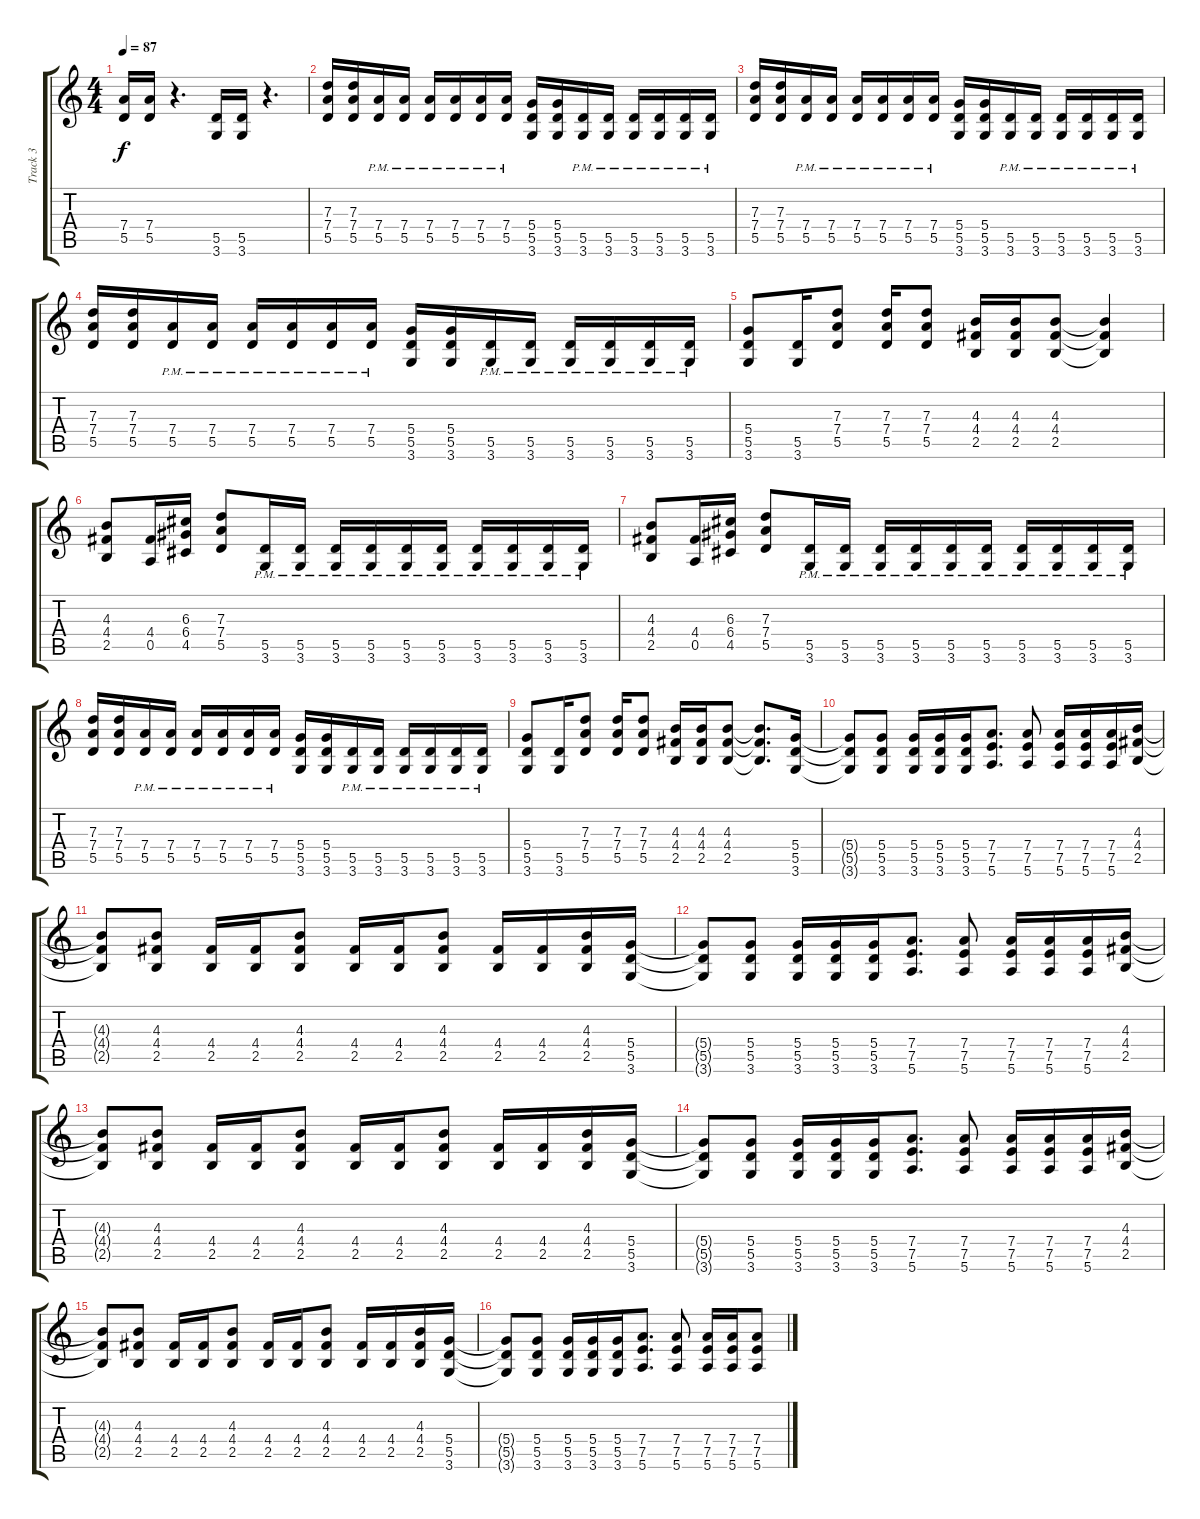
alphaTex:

\track ("Track 3" "Track 3") {instrument distortionguitar}
\staff {score tabs}
\tuning (E4 B3 G3 D3 A2 E2) {hide}
\ts (4 4)
\tempo 87
\clef g2
\ks c
(7.4 5.5).16{dy f} (7.4 5.5).16 r.4{d} (5.5 3.6).16 (5.5 3.6).16 r.4{d} |
(7.3 7.4 5.5).16 (7.3 7.4 5.5).16 (7.4{pm} 5.5{pm}).16 (7.4{pm} 5.5{pm}).16 (7.4{pm} 5.5{pm}).16 (7.4{pm} 5.5{pm}).16 (7.4{pm} 5.5{pm}).16 (7.4{pm} 5.5{pm}).16 (5.4 5.5 3.6).16 (5.4 5.5 3.6).16 (5.5{pm} 3.6{pm}).16 (5.5{pm} 3.6{pm}).16 (5.5{pm} 3.6{pm}).16 (5.5{pm} 3.6{pm}).16 (5.5{pm} 3.6{pm}).16 (5.5{pm} 3.6{pm}).16 |
(7.3 7.4 5.5).16 (7.3 7.4 5.5).16 (7.4{pm} 5.5{pm}).16 (7.4{pm} 5.5{pm}).16 (7.4{pm} 5.5{pm}).16 (7.4{pm} 5.5{pm}).16 (7.4{pm} 5.5{pm}).16 (7.4{pm} 5.5{pm}).16 (5.4 5.5 3.6).16 (5.4 5.5 3.6).16 (5.5{pm} 3.6{pm}).16 (5.5{pm} 3.6{pm}).16 (5.5{pm} 3.6{pm}).16 (5.5{pm} 3.6{pm}).16 (5.5{pm} 3.6{pm}).16 (5.5{pm} 3.6{pm}).16 |
(7.3 7.4 5.5).16 (7.3 7.4 5.5).16 (7.4{pm} 5.5{pm}).16 (7.4{pm} 5.5{pm}).16 (7.4{pm} 5.5{pm}).16 (7.4{pm} 5.5{pm}).16 (7.4{pm} 5.5{pm}).16 (7.4{pm} 5.5{pm}).16 (5.4 5.5 3.6).16 (5.4 5.5 3.6).16 (5.5{pm} 3.6{pm}).16 (5.5{pm} 3.6{pm}).16 (5.5{pm} 3.6{pm}).16 (5.5{pm} 3.6{pm}).16 (5.5{pm} 3.6{pm}).16 (5.5{pm} 3.6{pm}).16 |
(5.4 5.5 3.6).8 (5.5 3.6).16 (7.3 7.4 5.5).8 (7.3 7.4 5.5).16 (7.3 7.4 5.5).8 (4.3 4.4 2.5).16 (4.3 4.4 2.5).16 (4.3 4.4 2.5).8 (4.3{t} 4.4{t} 2.5{t}).4 |
(4.3 4.4 2.5).8 (4.4 0.5).16 (6.3 6.4 4.5).16 (7.3 7.4 5.5).8 (5.5{pm} 3.6{pm}).16 (5.5{pm} 3.6{pm}).16 (5.5{pm} 3.6{pm}).16 (5.5{pm} 3.6{pm}).16 (5.5{pm} 3.6{pm}).16 (5.5{pm} 3.6{pm}).16 (5.5{pm} 3.6{pm}).16 (5.5{pm} 3.6{pm}).16 (5.5{pm} 3.6{pm}).16 (5.5{pm} 3.6{pm}).16 |
(4.3 4.4 2.5).8 (4.4 0.5).16 (6.3 6.4 4.5).16 (7.3 7.4 5.5).8 (5.5{pm} 3.6{pm}).16 (5.5{pm} 3.6{pm}).16 (5.5{pm} 3.6{pm}).16 (5.5{pm} 3.6{pm}).16 (5.5{pm} 3.6{pm}).16 (5.5{pm} 3.6{pm}).16 (5.5{pm} 3.6{pm}).16 (5.5{pm} 3.6{pm}).16 (5.5{pm} 3.6{pm}).16 (5.5{pm} 3.6{pm}).16 |
(7.3 7.4 5.5).16 (7.3 7.4 5.5).16 (7.4{pm} 5.5{pm}).16 (7.4{pm} 5.5{pm}).16 (7.4{pm} 5.5{pm}).16 (7.4{pm} 5.5{pm}).16 (7.4{pm} 5.5{pm}).16 (7.4{pm} 5.5{pm}).16 (5.4 5.5 3.6).16 (5.4 5.5 3.6).16 (5.5{pm} 3.6{pm}).16 (5.5{pm} 3.6{pm}).16 (5.5{pm} 3.6{pm}).16 (5.5{pm} 3.6{pm}).16 (5.5{pm} 3.6{pm}).16 (5.5{pm} 3.6{pm}).16 |
(5.4 5.5 3.6).8 (5.5 3.6).16 (7.3 7.4 5.5).8 (7.3 7.4 5.5).16 (7.3 7.4 5.5).8 (4.3 4.4 2.5).16 (4.3 4.4 2.5).16 (4.3 4.4 2.5).8 (4.3{t} 4.4{t} 2.5{t}).8{d} (5.4 5.5 3.6).16 |
(5.4{t} 5.5{t} 3.6{t}).8 (5.4 5.5 3.6).8 (5.4 5.5 3.6).16 (5.4 5.5 3.6).16 (5.4 5.5 3.6).16 (7.4 7.5 5.6).8{d} (7.4 7.5 5.6).8 (7.4 7.5 5.6).16 (7.4 7.5 5.6).16 (7.4 7.5 5.6).16 (4.3 4.4 2.5).16 |
(4.3{t} 4.4{t} 2.5{t}).8 (4.3 4.4 2.5).8 (4.4 2.5).16 (4.4 2.5).16 (4.3 4.4 2.5).8 (4.4 2.5).16 (4.4 2.5).16 (4.3 4.4 2.5).8 (4.4 2.5).16 (4.4 2.5).16 (4.3 4.4 2.5).16 (5.4 5.5 3.6).16 |
(5.4{t} 5.5{t} 3.6{t}).8 (5.4 5.5 3.6).8 (5.4 5.5 3.6).16 (5.4 5.5 3.6).16 (5.4 5.5 3.6).16 (7.4 7.5 5.6).8{d} (7.4 7.5 5.6).8 (7.4 7.5 5.6).16 (7.4 7.5 5.6).16 (7.4 7.5 5.6).16 (4.3 4.4 2.5).16 |
(4.3{t} 4.4{t} 2.5{t}).8 (4.3 4.4 2.5).8 (4.4 2.5).16 (4.4 2.5).16 (4.3 4.4 2.5).8 (4.4 2.5).16 (4.4 2.5).16 (4.3 4.4 2.5).8 (4.4 2.5).16 (4.4 2.5).16 (4.3 4.4 2.5).16 (5.4 5.5 3.6).16 |
(5.4{t} 5.5{t} 3.6{t}).8 (5.4 5.5 3.6).8 (5.4 5.5 3.6).16 (5.4 5.5 3.6).16 (5.4 5.5 3.6).16 (7.4 7.5 5.6).8{d} (7.4 7.5 5.6).8 (7.4 7.5 5.6).16 (7.4 7.5 5.6).16 (7.4 7.5 5.6).16 (4.3 4.4 2.5).16 |
(4.3{t} 4.4{t} 2.5{t}).8 (4.3 4.4 2.5).8 (4.4 2.5).16 (4.4 2.5).16 (4.3 4.4 2.5).8 (4.4 2.5).16 (4.4 2.5).16 (4.3 4.4 2.5).8 (4.4 2.5).16 (4.4 2.5).16 (4.3 4.4 2.5).16 (5.4 5.5 3.6).16 |
(5.4{t} 5.5{t} 3.6{t}).8 (5.4 5.5 3.6).8 (5.4 5.5 3.6).16 (5.4 5.5 3.6).16 (5.4 5.5 3.6).16 (7.4 7.5 5.6).8{d} (7.4 7.5 5.6).8 (7.4 7.5 5.6).16 (7.4 7.5 5.6).16 (7.4 7.5 5.6).8
